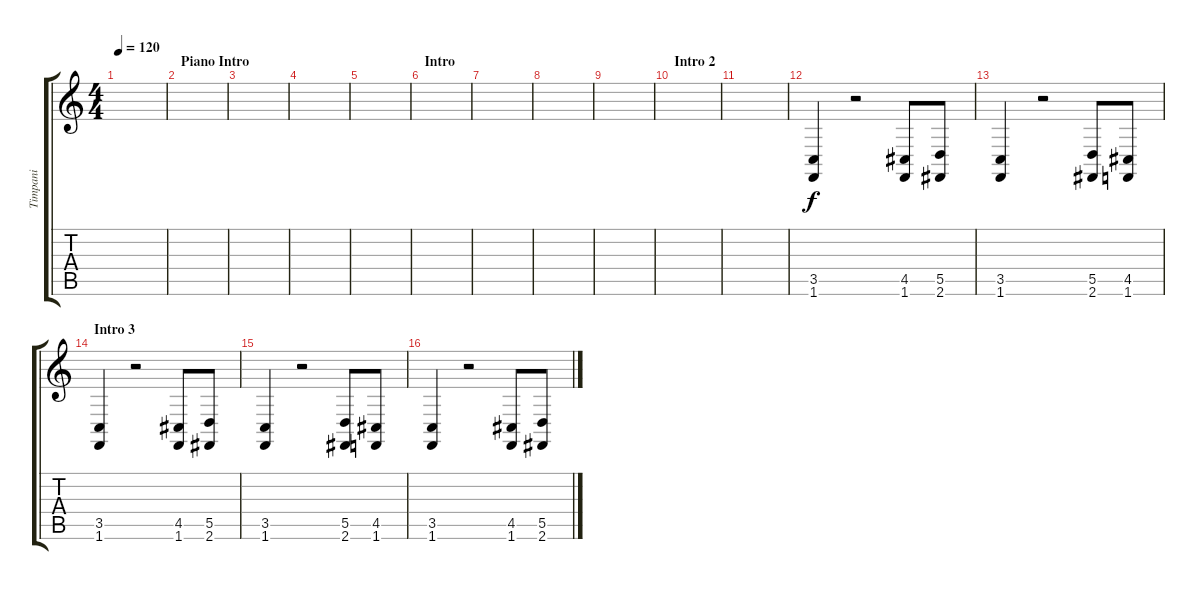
\track ("Timpani" "Timpani") {instrument timpani}
\staff {score tabs}
\tuning (E4 B3 G3 D3 A2 E2) {hide}
\ts (4 4)
\tempo 120
\clef g2
\ks c
|
\section ("" "Piano Intro")
|
|
|
|
\section ("" "Intro")
|
|
|
|
\section ("" "Intro 2")
|
|
(3.5 1.6).4 r.2 (4.5 1.6).8 (5.5 2.6).8 |
(3.5 1.6).4 r.2 (5.5 2.6).8 (4.5 1.6).8 |
\section ("" "Intro 3")
(3.5 1.6).4 r.2 (4.5 1.6).8 (5.5 2.6).8 |
(3.5 1.6).4 r.2 (5.5 2.6).8 (4.5 1.6).8 |
(3.5 1.6).4 r.2 (4.5 1.6).8 (5.5 2.6).8
